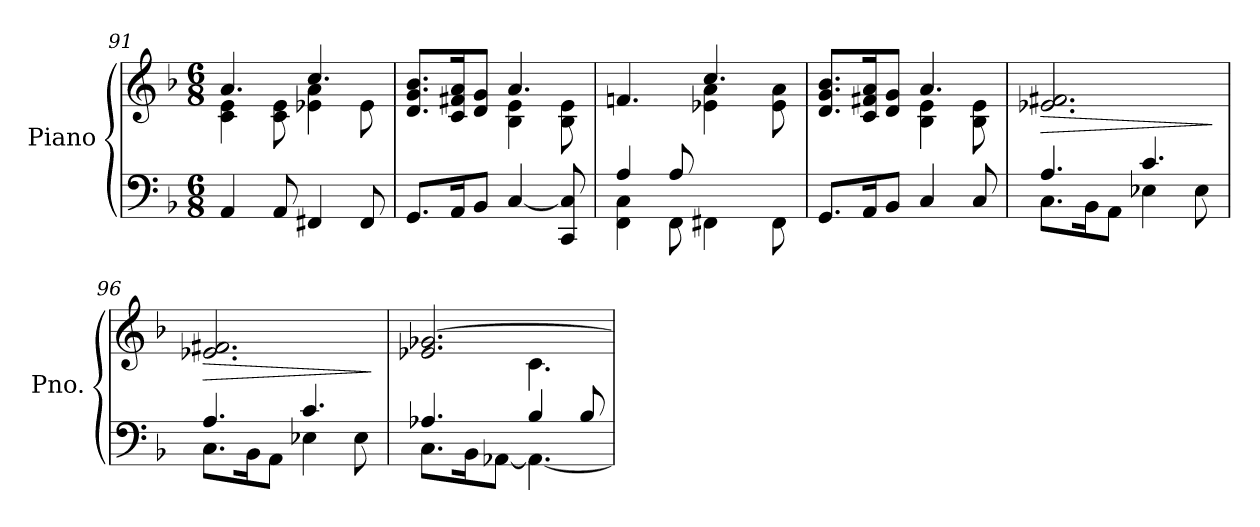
**kern	**kern	**dynam
*part1	*part1	*part1
*staff2	*staff1	*staff1/2
*I"Piano	*	*
*I'Pno.	*	*
*clefF4	*clefG2	*
*k[b-]	*k[b-]	*
*M6/8	*M6/8	*
=91	=91	=91
*	*^	*
4AA/	4.a/	4c\ 4e\	.
8AA/	.	8c\ 8e\	.
4FF#X/	4.cc/	4e-X\ 4a\	.
8FF#/	.	8e-\	.
=92	=92	=92	=92
8.GG/L	8.d/ 8.g/ 8.b-/L	4.rcyy	.
16AA/K	16c/ 16f#X/ 16a/K	.	.
8BB-/J	8d/ 8g/J	.	.
[4C/	4.a/	4B-\ 4e\	.
8CC/ 8C/]	.	8B-\ 8e\	.
=93	=93	=93	=93
*^	*	*	*
4A/	4FF\ 4C\	4.fn/	4.rcyy	.
8A/	8FF\	.	.	.
8ryy	4FF#X\	4.cc/	4e-X\ 4a\	.
4ryy	.	.	.	.
.	8FF#\	.	8e-\ 8a\	.
*v	*v	*	*	*
!!LO:LB:g=z	!!
=94	=94	=94	=94
8.GG/L	8.d/ 8.g/ 8.b-/L	4.rcyy	.
16AA/K	16c/ 16f#X/ 16a/K	.	.
8BB-/J	8d/ 8g/J	.	.
4C/	4.a/	4B-\ 4e\	.
8C/	.	8B-\ 8e\	.
=95	=95	=95	=95
*^	*	*	*
!	!	!	!	!LO:HP:b
*	*	*v	*v	*
4.A/	8.C\L	2.e-X/ 2.f#X/	>
.	16BB-\K	.	.
.	8AA\J	.	.
4.c/	4E-X\	.	.
.	8E-\	.	.
*v	*v	*	*
.	.	]
=96	=96	=96
*^	*	*
!	!	!	!LO:HP:b
4.A/	8.C\L	2.e-X/ 2.f#X/	>
.	16BB-\K	.	.
.	8AA\J	.	.
4.c/	4E-X\	.	.
.	8E-\	.	.
*v	*v	*	*
.	.	]
=97	=97	=97
*^	*^	*
4.A-X/	8.C\L	2.e-X/ [2.g-X/	4.rcyy	.
.	16BB-\K	.	.	.
.	[8AA-X\J	.	.	.
4B-/	4.AA-\_	.	4.c\	.
8B-/	.	.	.	.
*v	*v	*	*	*
*	*v	*v	*
=	=	=
*-	*-	*-
